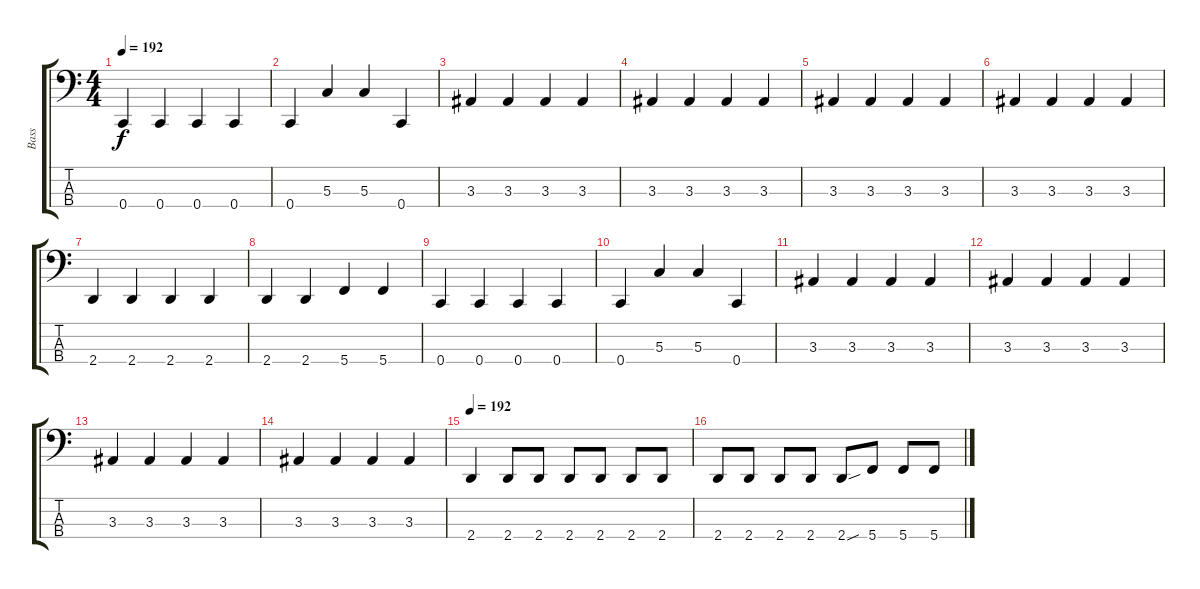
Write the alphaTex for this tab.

\track ("Bass" "Bass") {instrument electricbasspick}
\staff {score tabs}
\tuning (F2 C2 G1 C1) {hide}
\ts (4 4)
\tempo 192
\clef f4
\ks c
0.4.4{dy f} 0.4.4 0.4.4 0.4.4 |
0.4.4 5.3.4 5.3.4 0.4.4 |
3.3.4 3.3.4 3.3.4 3.3.4 |
3.3.4 3.3.4 3.3.4 3.3.4 |
3.3.4 3.3.4 3.3.4 3.3.4 |
3.3.4 3.3.4 3.3.4 3.3.4 |
2.4.4 2.4.4 2.4.4 2.4.4 |
2.4.4 2.4.4 5.4.4 5.4.4 |
0.4.4 0.4.4 0.4.4 0.4.4 |
0.4.4 5.3.4 5.3.4 0.4.4 |
3.3.4 3.3.4 3.3.4 3.3.4 |
3.3.4 3.3.4 3.3.4 3.3.4 |
3.3.4 3.3.4 3.3.4 3.3.4 |
3.3.4 3.3.4 3.3.4 3.3.4 |
\tempo 192
2.4.4 2.4.8 2.4.8 2.4.8 2.4.8 2.4.8 2.4.8 |
2.4.8 2.4.8 2.4.8 2.4.8 2.4{sou}.8 5.4.8 5.4.8 5.4.8
